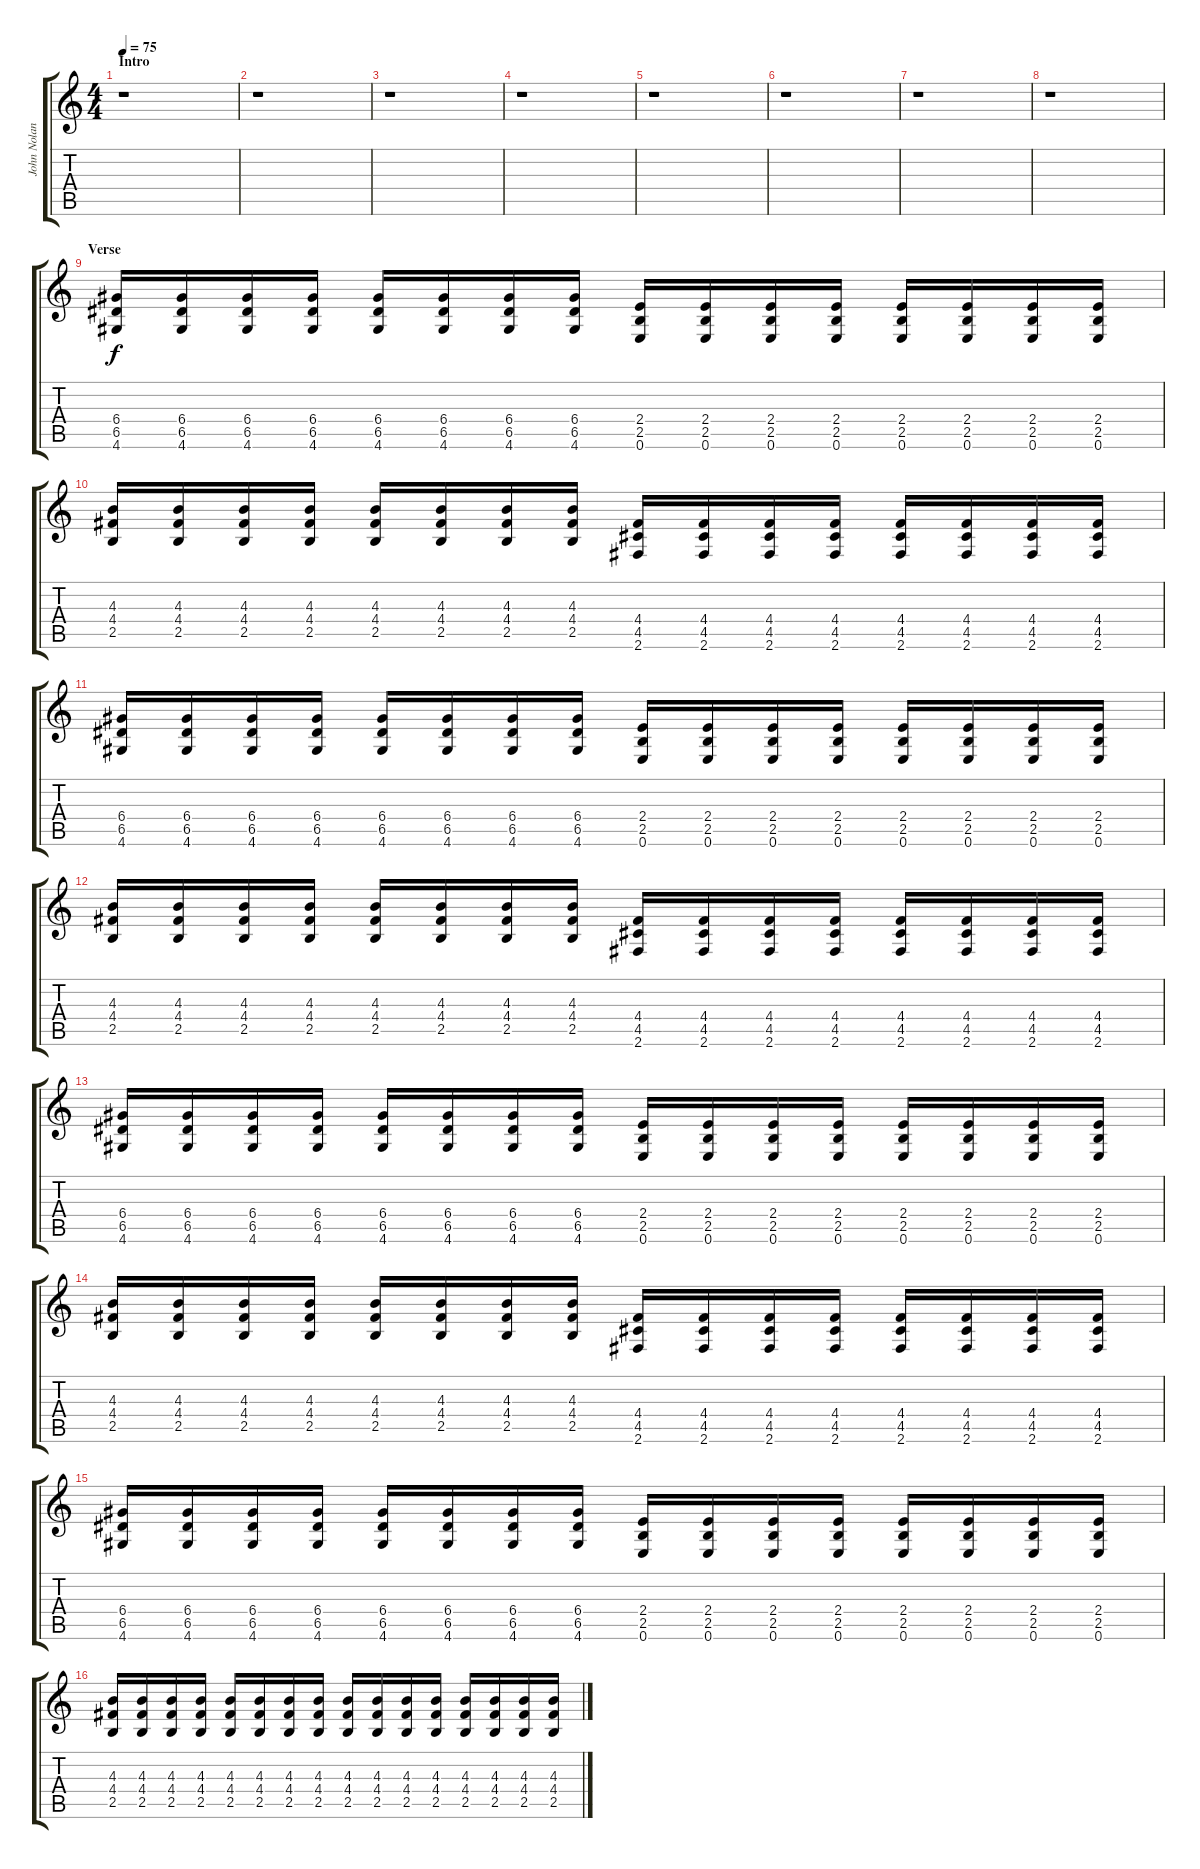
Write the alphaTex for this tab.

\track ("John Nolan (Rhythm Guitar)" "John Nolan") {instrument distortionguitar}
\staff {score tabs}
\tuning (E4 B3 G3 D3 A2 E2) {hide}
\ts (4 4)
\section ("" "Intro")
\tempo 75
\clef g2
\ks c
r.1{dy f instrument distortionguitar} |
r.1 |
r.1 |
r.1 |
r.1 |
r.1 |
r.1 |
r.1 |
\section ("" "Verse")
(6.4 6.5 4.6).16 (6.4 6.5 4.6).16 (6.4 6.5 4.6).16 (6.4 6.5 4.6).16 (6.4 6.5 4.6).16 (6.4 6.5 4.6).16 (6.4 6.5 4.6).16 (6.4 6.5 4.6).16 (2.4 2.5 0.6).16 (2.4 2.5 0.6).16 (2.4 2.5 0.6).16 (2.4 2.5 0.6).16 (2.4 2.5 0.6).16 (2.4 2.5 0.6).16 (2.4 2.5 0.6).16 (2.4 2.5 0.6).16 |
(4.3 4.4 2.5).16 (4.3 4.4 2.5).16 (4.3 4.4 2.5).16 (4.3 4.4 2.5).16 (4.3 4.4 2.5).16 (4.3 4.4 2.5).16 (4.3 4.4 2.5).16 (4.3 4.4 2.5).16 (4.4 4.5 2.6).16 (4.4 4.5 2.6).16 (4.4 4.5 2.6).16 (4.4 4.5 2.6).16 (4.4 4.5 2.6).16 (4.4 4.5 2.6).16 (4.4 4.5 2.6).16 (4.4 4.5 2.6).16 |
(6.4 6.5 4.6).16 (6.4 6.5 4.6).16 (6.4 6.5 4.6).16 (6.4 6.5 4.6).16 (6.4 6.5 4.6).16 (6.4 6.5 4.6).16 (6.4 6.5 4.6).16 (6.4 6.5 4.6).16 (2.4 2.5 0.6).16 (2.4 2.5 0.6).16 (2.4 2.5 0.6).16 (2.4 2.5 0.6).16 (2.4 2.5 0.6).16 (2.4 2.5 0.6).16 (2.4 2.5 0.6).16 (2.4 2.5 0.6).16 |
(4.3 4.4 2.5).16 (4.3 4.4 2.5).16 (4.3 4.4 2.5).16 (4.3 4.4 2.5).16 (4.3 4.4 2.5).16 (4.3 4.4 2.5).16 (4.3 4.4 2.5).16 (4.3 4.4 2.5).16 (4.4 4.5 2.6).16 (4.4 4.5 2.6).16 (4.4 4.5 2.6).16 (4.4 4.5 2.6).16 (4.4 4.5 2.6).16 (4.4 4.5 2.6).16 (4.4 4.5 2.6).16 (4.4 4.5 2.6).16 |
(6.4 6.5 4.6).16 (6.4 6.5 4.6).16 (6.4 6.5 4.6).16 (6.4 6.5 4.6).16 (6.4 6.5 4.6).16 (6.4 6.5 4.6).16 (6.4 6.5 4.6).16 (6.4 6.5 4.6).16 (2.4 2.5 0.6).16 (2.4 2.5 0.6).16 (2.4 2.5 0.6).16 (2.4 2.5 0.6).16 (2.4 2.5 0.6).16 (2.4 2.5 0.6).16 (2.4 2.5 0.6).16 (2.4 2.5 0.6).16 |
(4.3 4.4 2.5).16 (4.3 4.4 2.5).16 (4.3 4.4 2.5).16 (4.3 4.4 2.5).16 (4.3 4.4 2.5).16 (4.3 4.4 2.5).16 (4.3 4.4 2.5).16 (4.3 4.4 2.5).16 (4.4 4.5 2.6).16 (4.4 4.5 2.6).16 (4.4 4.5 2.6).16 (4.4 4.5 2.6).16 (4.4 4.5 2.6).16 (4.4 4.5 2.6).16 (4.4 4.5 2.6).16 (4.4 4.5 2.6).16 |
(6.4 6.5 4.6).16 (6.4 6.5 4.6).16 (6.4 6.5 4.6).16 (6.4 6.5 4.6).16 (6.4 6.5 4.6).16 (6.4 6.5 4.6).16 (6.4 6.5 4.6).16 (6.4 6.5 4.6).16 (2.4 2.5 0.6).16 (2.4 2.5 0.6).16 (2.4 2.5 0.6).16 (2.4 2.5 0.6).16 (2.4 2.5 0.6).16 (2.4 2.5 0.6).16 (2.4 2.5 0.6).16 (2.4 2.5 0.6).16 |
(4.3 4.4 2.5).16 (4.3 4.4 2.5).16 (4.3 4.4 2.5).16 (4.3 4.4 2.5).16 (4.3 4.4 2.5).16 (4.3 4.4 2.5).16 (4.3 4.4 2.5).16 (4.3 4.4 2.5).16 (4.3 4.4 2.5).16 (4.3 4.4 2.5).16 (4.3 4.4 2.5).16 (4.3 4.4 2.5).16 (4.3 4.4 2.5).16 (4.3 4.4 2.5).16 (4.3 4.4 2.5).16 (4.3 4.4 2.5).16
